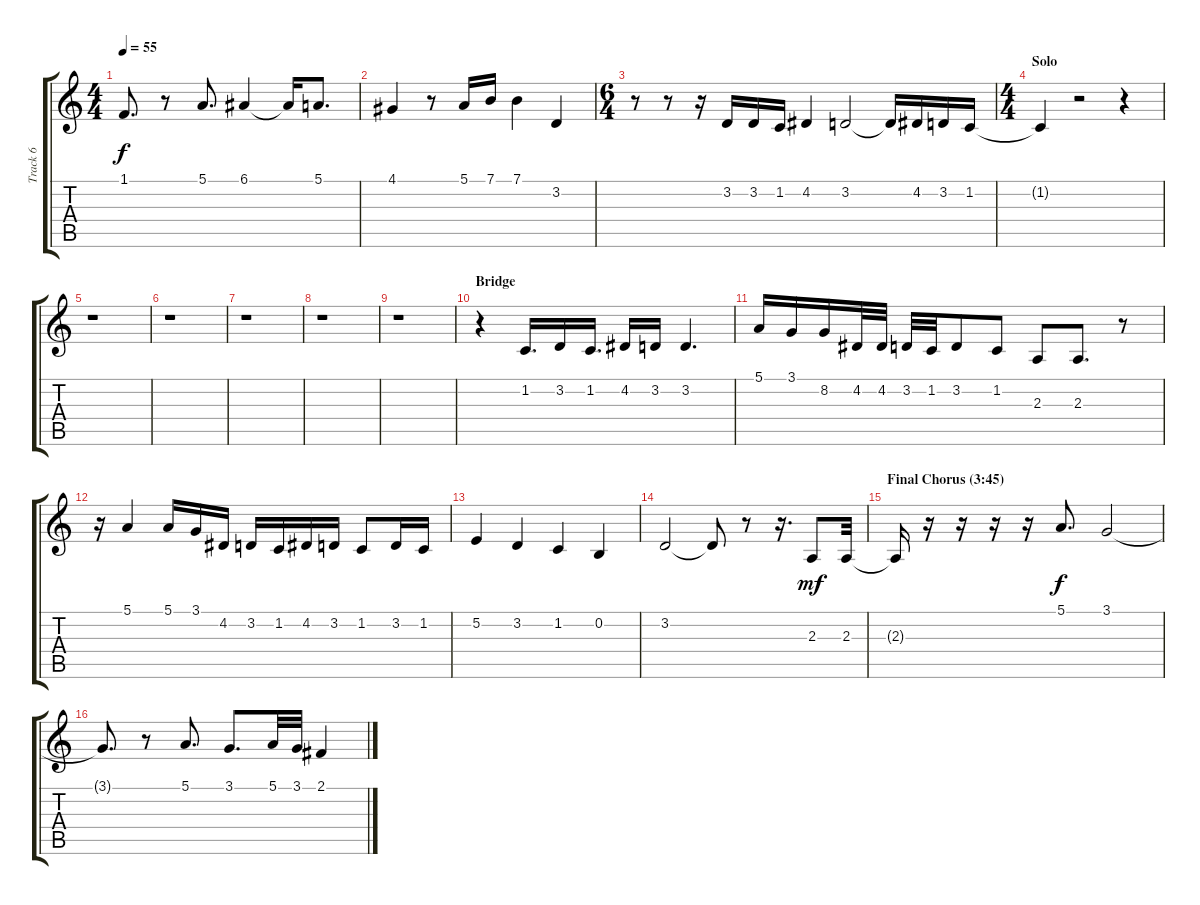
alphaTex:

\track ("Track 6" "Track 6") {instrument altosax}
\staff {score tabs}
\tuning (E4 B3 G3 D3 A2 E2) {hide}
\ts (4 4)
\tempo 55
\clef g2
\ks c
1.1.8{d dy f} r.8 5.1.8{d} 6.1.4 6.1{t}.16 5.1.8{d} |
4.1.4 r.8 5.1.16 7.1.16 7.1.4 3.2.4 |
\ts (6 4)
r.8 r.8 r.16 3.2.16 3.2.16 1.2.16 4.2.4 3.2.2 3.2{t}.16 4.2.16 3.2.16 1.2.16 |
\ts (4 4)
\section ("" "Solo")
1.2{t}.4 r.2 r.4 |
r.1 |
r.1 |
r.1 |
r.1 |
r.1 |
\section ("" "Bridge")
r.4 1.2.16{d} 3.2.16 1.2.16{d} 4.2.16 3.2.16 3.2.4{d} |
5.1.16 3.1.16 8.2.16 4.2.32 4.2.32 3.2.32 1.2.32 3.2.8 1.2.8 2.3.8 2.3.8{d} r.8 |
r.16 5.1.4 5.1.16 3.1.16 4.2.16 3.2.16 1.2.16 4.2.16 3.2.16 1.2.8 3.2.16 1.2.16 |
5.2.4 3.2.4 1.2.4 0.2.4 |
3.2.2 3.2{t}.8 r.8 r.16{d} 2.3.8{dy mf} 2.3.32 |
\section ("" "Final Chorus (3:45)")
2.3{t}.16 r.16 r.16 r.16 r.16 5.1.8{d dy f} 3.1.2 |
3.1{t}.8{d} r.8 5.1.8{d} 3.1.8{d} 5.1.32 3.1.32 2.1.4
